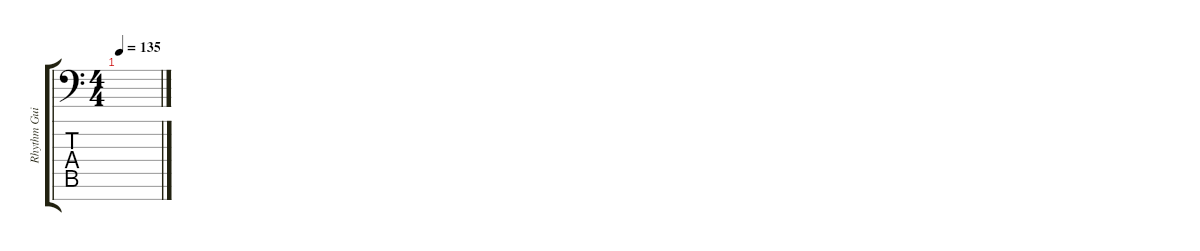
\track ("Rhythm Guitar" "Rhythm Gui") {instrument overdrivenguitar}
\staff {score tabs}
\tuning (E4 B3 G3 D3 A2 E2 C-1) {hide}
\ts (4 4)
\tempo 135
\clef f4
\ks c
